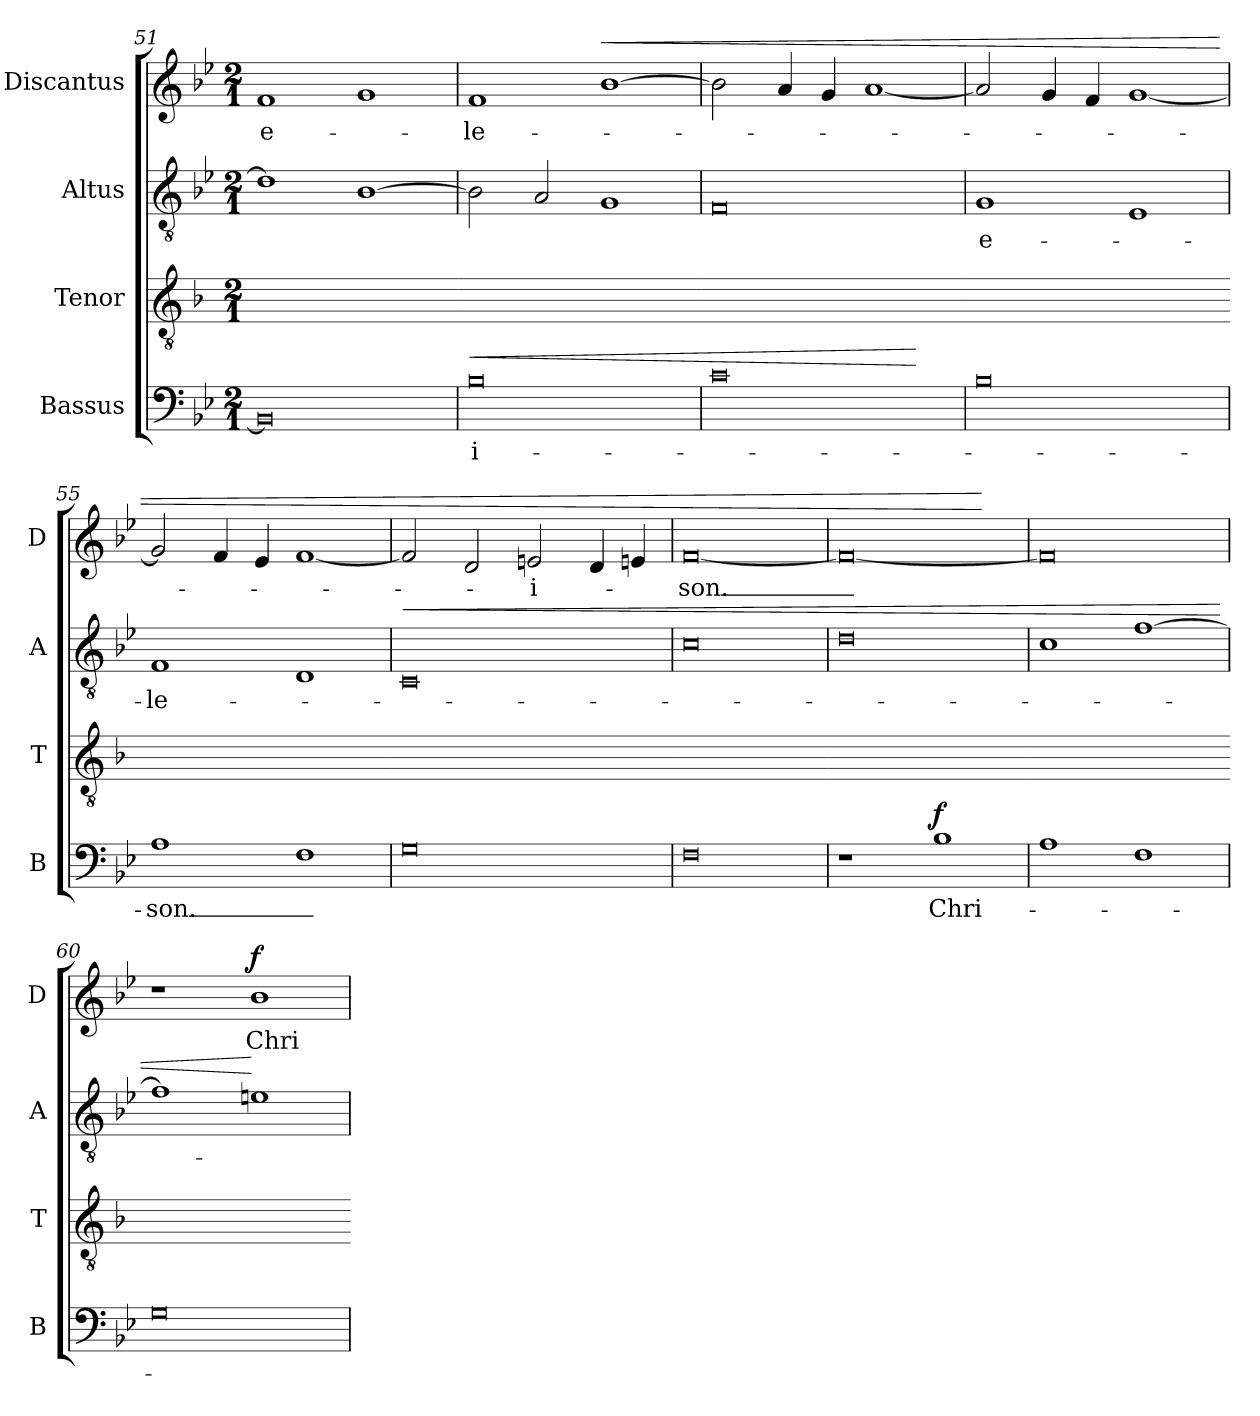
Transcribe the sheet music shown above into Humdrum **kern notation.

**kern	**text	**dynam	**kern	**kern	**text	**dynam	**kern	**text	**dynam
*part4	*part4	*part4	*part3	*part2	*part2	*part2	*part1	*part1	*part1
*staff4	*staff4	*staff4	*staff3	*staff2	*staff2	*staff2	*staff1	*staff1	*staff1
*I"Bassus	*	*	*I"Tenor	*I"Altus	*	*	*I"Discantus	*	*
*I'B	*	*	*I'T	*I'A	*	*	*I'D	*	*
*clefF4	*	*	*clefGv2	*clefGv2	*	*	*clefG2	*	*
*k[b-e-]	*	*	*k[b-]	*k[b-e-]	*	*	*k[b-e-]	*	*
*M2/1	*	*	*M2/1	*M2/1	*	*	*M2/1	*	*
=51	=51	=51	=51	=51	=51	=51	=51	=51	=51
0BB-]	.	.	0ryy	1d]	_	.	1f	e-	.
.	.	.	.	[1B-	_	.	1g	.	.
=52	=52	=52	=52-	=52	=52	=52	=52	=52	=52
!	!	!LO:HP:a	!	!	!	!	!	!	!
0B-	-i-	<	0ryy	2B-\]	_	.	1f	-le-	.
.	.	.	.	2A/	_	.	.	.	.
!	!	!	!	!	!	!	!	!	!LO:HP:a
.	.	.	.	1G	_	.	[1b-	.	<
=53	=53	=53	=53-	=53	=53	=53	=53	=53	=53
0c	.	.	0ryy	0F	_	.	2b-\]	.	.
.	.	.	.	.	.	.	4a/	.	.
.	.	.	.	.	.	.	4g/	.	.
.	.	.	.	.	.	.	[1a	.	.
.	.	[	.	.	.	.	.	.	.
=54	=54	=54	=54-	=54	=54	=54	=54	=54	=54
0B-	.	.	0ryy	1G	e-	.	2a/]	.	.
.	.	.	.	.	.	.	4g/	.	.
.	.	.	.	.	.	.	4f/	.	.
.	.	.	.	1E-	.	.	[1g	.	.
=55	=55	=55	=55-	=55	=55	=55	=55	=55	=55
1A	-son._	.	0ryy	1F	-le-	.	2g/]	.	.
.	.	.	.	.	.	.	4f/	.	.
.	.	.	.	.	.	.	4e-/	.	.
1F	_	.	.	1D	.	.	[1f	.	.
=56	=56	=56	=56-	=56	=56	=56	=56	=56	=56
!	!	!	!	!	!	!LO:HP:a	!	!	!
0G	_	.	0ryy	0C	.	<	2f/]	.	.
.	.	.	.	.	.	.	2d/	.	.
.	.	.	.	.	.	.	2en/	-i-	.
.	.	.	.	.	.	.	4d/	.	.
.	.	.	.	.	.	.	4en/	.	.
=57	=57	=57	=57-	=57	=57	=57	=57	=57	=57
0F	_	.	0ryy	0c	.	.	[0f	-son._	.
=58	=58	=58	=58-	=58	=58	=58	=58	=58	=58
1r	.	.	0ryy	0d	.	.	0f_	_	.
!	!	!LO:DY:a	!	!	!	!	!	!	!
1B-	Chri-	f	.	.	.	.	.	.	.
.	.	.	.	.	.	.	.	.	[
=59	=59	=59	=59-	=59	=59	=59	=59	=59	=59
1A	.	.	0ryy	1c	.	.	0f]	_	.
1F	.	.	.	[1f	.	.	.	.	.
=60	=60	=60	=60-	=60	=60	=60	=60	=60	=60
0G	.	.	0ryy	1f]	.	.	1r	.	.
!	!	!	!	!	!	!	!	!	!LO:DY:a
.	.	.	.	1en	.	[	1b-	Chri-	f
=	=	=	=-	=	=	=	=	=	=
*-	*-	*-	*-	*-	*-	*-	*-	*-	*-
